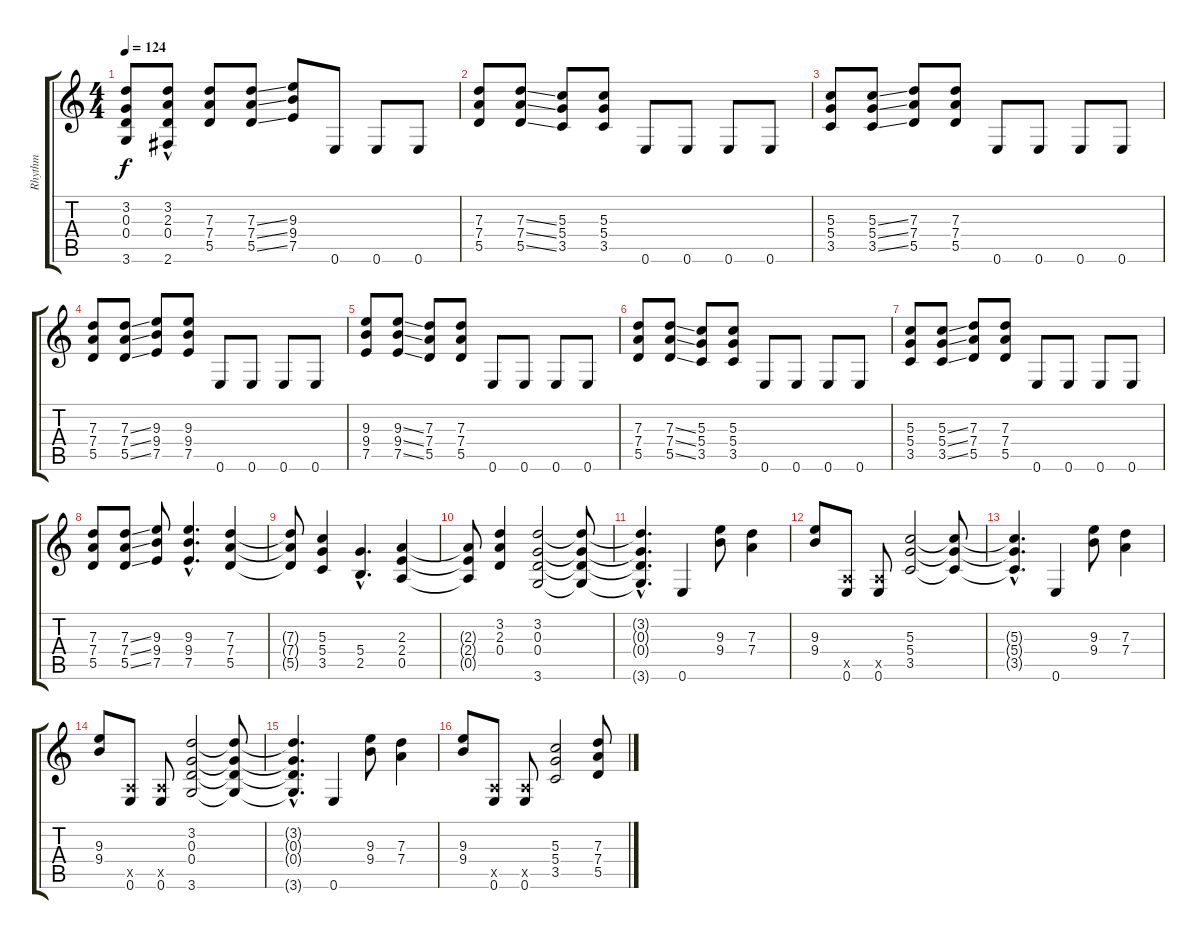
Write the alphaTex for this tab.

\track ("Rhythm" "Rhythm") {instrument overdrivenguitar}
\staff {score tabs}
\tuning (E4 B3 G3 D3 A2 E2) {hide}
\ts (4 4)
\tempo 124
\clef g2
\ks c
(3.2{t} 0.3{t} 0.4{t} 3.6{t}).8{dy f} (3.2{hac} 2.3 0.4 2.6).8 (7.3 7.4 5.5).8 (7.3{ss} 7.4{ss} 5.5{ss}).8 (9.3 9.4 7.5).8 0.6.8 0.6.8 0.6.8 |
(7.3 7.4 5.5).8 (7.3{ss} 7.4{ss} 5.5{ss}).8 (5.3 5.4 3.5).8 (5.3 5.4 3.5).8 0.6.8 0.6.8 0.6.8 0.6.8 |
(5.3 5.4 3.5).8 (5.3{ss} 5.4{ss} 3.5{ss}).8 (7.3 7.4 5.5).8 (7.3 7.4 5.5).8 0.6.8 0.6.8 0.6.8 0.6.8 |
(7.3 7.4 5.5).8 (7.3{ss} 7.4{ss} 5.5{ss}).8 (9.3 9.4 7.5).8 (9.3 9.4 7.5).8 0.6.8 0.6.8 0.6.8 0.6.8 |
(9.3 9.4 7.5).8 (9.3{ss} 9.4{ss} 7.5{ss}).8 (7.3 7.4 5.5).8 (7.3 7.4 5.5).8 0.6.8 0.6.8 0.6.8 0.6.8 |
(7.3 7.4 5.5).8 (7.3{ss} 7.4{ss} 5.5{ss}).8 (5.3 5.4 3.5).8 (5.3 5.4 3.5).8 0.6.8 0.6.8 0.6.8 0.6.8 |
(5.3 5.4 3.5).8 (5.3{ss} 5.4{ss} 3.5{ss}).8 (7.3 7.4 5.5).8 (7.3 7.4 5.5).8 0.6.8 0.6.8 0.6.8 0.6.8 |
(7.3 7.4 5.5).8 (7.3{ss} 7.4{ss} 5.5{ss}).8 (9.3 9.4 7.5).8 (9.3{hac} 9.4{hac} 7.5{hac}).4{d} (7.3 7.4 5.5).4 |
(7.3{t} 7.4{t} 5.5{t}).8 (5.3 5.4 3.5).4 (5.4{hac} 2.5{hac}).4{d} (2.3 2.4 0.5).4 |
(2.3{t} 2.4{t} 0.5{t}).8 (3.2 2.3 0.4).4 (3.2 0.3 0.4 3.6).2 (3.2{t} 0.3{t} 0.4{t} 3.6{t}).8 |
(3.2{hac t} 0.3{hac t} 0.4{hac t} 3.6{hac t}).4{d} 0.6.4 (9.3 9.4).8 (7.3 7.4).4 |
(9.3 9.4).8 (0.5{x} 0.6).8 (0.5{x} 0.6).8 (5.3 5.4 3.5).2 (5.3{t} 5.4{t} 3.5{t}).8 |
(5.3{hac t} 5.4{hac t} 3.5{hac t}).4{d} 0.6.4 (9.3 9.4).8 (7.3 7.4).4 |
(9.3 9.4).8 (0.5{x} 0.6).8 (0.5{x} 0.6).8 (3.2 0.3 0.4 3.6).2 (3.2{t} 0.3{t} 0.4{t} 3.6{t}).8 |
(3.2{hac t} 0.3{hac t} 0.4{hac t} 3.6{hac t}).4{d} 0.6.4 (9.3 9.4).8 (7.3 7.4).4 |
(9.3 9.4).8 (0.5{x} 0.6).8 (0.5{x} 0.6).8 (5.3 5.4 3.5).2 (7.3 7.4 5.5).8
